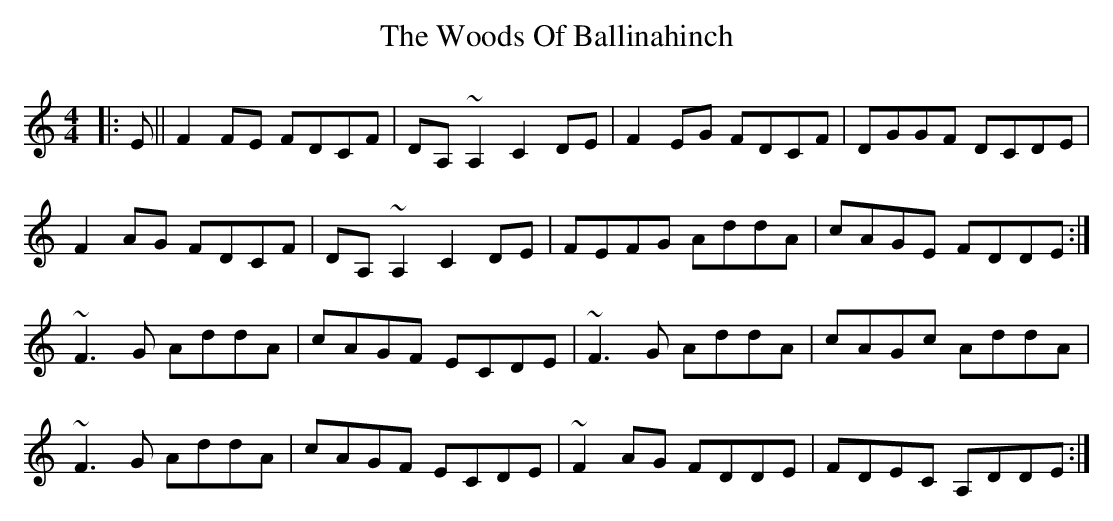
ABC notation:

X:1
T: The Woods Of Ballinahinch
M: 4/4
L: 1/8
K: Ddor
|:E||F2 FE FDCF|DA, ~A,2 C2 DE|F2 EG FDCF|DGGF DCDE|
F2 AG FDCF|DA, ~A,2 C2 DE|FEFG AddA|cAGE FDDE:|
~F3G AddA|cAGF ECDE|~F3G AddA|cAGc AddA|
~F3G AddA|cAGF ECDE|~F2 AG FDDE|FDEC A,DDE:|
